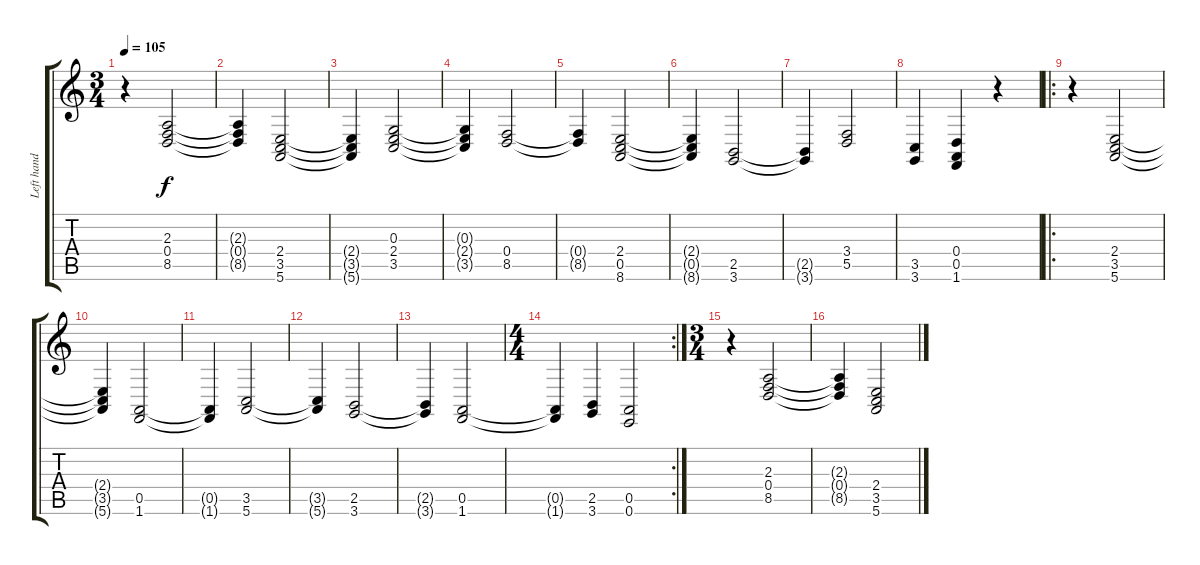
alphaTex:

\track ("Left hand" "Left hand") {instrument brightacousticpiano}
\staff {score tabs}
\tuning (E4 B3 G3 D3 A2 E2) {hide}
\ts (3 4)
\tempo 105
\clef g2
\ks c
r.4{dy f} (2.3 0.4 8.5).2 |
(2.3{t} 0.4{t} 8.5{t}).4 (2.4 3.5 5.6).2 |
(2.4{t} 3.5{t} 5.6{t}).4 (0.3 2.4 3.5).2 |
(0.3{t} 2.4{t} 3.5{t}).4 (0.4 8.5).2 |
(0.4{t} 8.5{t}).4 (2.4 0.5 8.6).2 |
(2.4{t} 0.5{t} 8.6{t}).4 (2.5 3.6).2 |
(2.5{t} 3.6{t}).4 (3.4 5.5).2 |
(3.5 3.6).4 (0.4 0.5 1.6).4 r.4 |
\ro
r.4 (2.4 3.5 5.6).2 |
(2.4{t} 3.5{t} 5.6{t}).4 (0.5 1.6).2 |
(0.5{t} 1.6{t}).4 (3.5 5.6).2 |
(3.5{t} 5.6{t}).4 (2.5 3.6).2 |
(2.5{t} 3.6{t}).4 (0.5 1.6).2 |
\rc 2
\ts (4 4)
(0.5{t} 1.6{t}).4 (2.5 3.6).4 (0.5 0.6).2 |
\ts (3 4)
r.4 (2.3 0.4 8.5).2 |
(2.3{t} 0.4{t} 8.5{t}).4 (2.4 3.5 5.6).2
